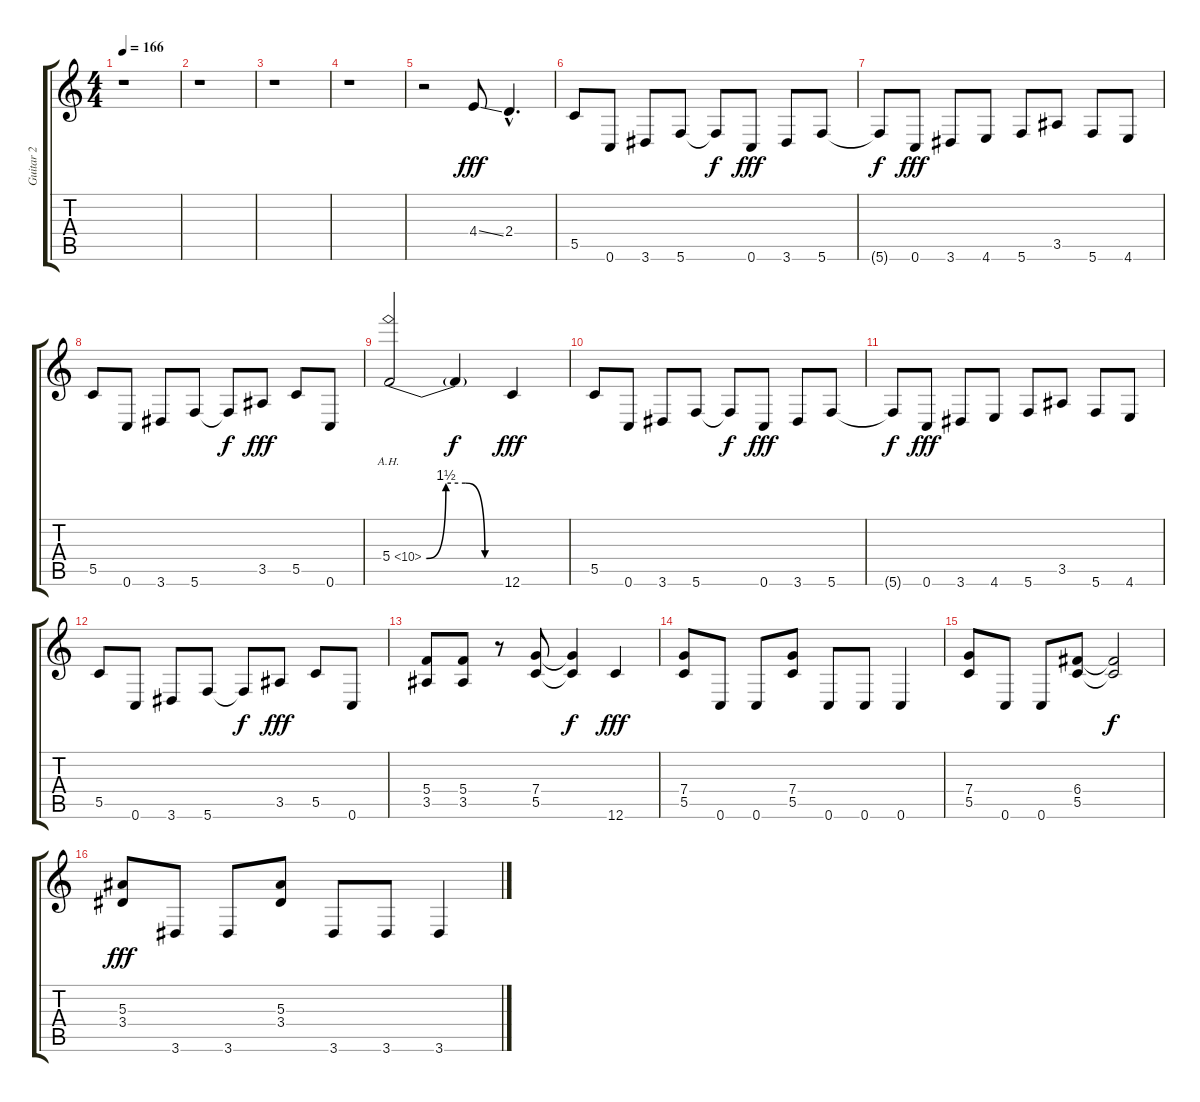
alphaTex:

\track ("Guitar 2" "Guitar 2") {instrument distortionguitar}
\staff {score tabs}
\tuning (D4 A3 F3 C3 G2 C2) {hide}
\ts (4 4)
\tempo 166
\clef g2
\ks c
r.1{dy f} |
r.1 |
r.1 |
r.1 |
r.2 4.4{ss}.8{dy fff} 2.4{hac}.4{d} |
5.5.8 0.6.8 3.6.8 5.6.8 5.6{t}.8{dy f} 0.6.8{dy fff} 3.6.8 5.6.8 |
5.6{t}.8{dy f} 0.6.8{dy fff} 3.6.8 4.6.8 5.6.8 3.5.8 5.6.8 4.6.8 |
5.5.8 0.6.8 3.6.8 5.6.8 5.6{t}.8{dy f} 3.5.8{dy fff} 5.5.8 0.6.8 |
5.4{be (custom 0 0 15 6 30 6 45 0 60 0) ah 5}.2{volume 0} 5.4{t}.4{dy f} 12.6.4{dy fff volume 13} |
5.5.8 0.6.8 3.6.8 5.6.8 5.6{t}.8{dy f} 0.6.8{dy fff} 3.6.8 5.6.8 |
5.6{t}.8{dy f} 0.6.8{dy fff} 3.6.8 4.6.8 5.6.8 3.5.8 5.6.8 4.6.8 |
5.5.8 0.6.8 3.6.8 5.6.8 5.6{t}.8{dy f} 3.5.8{dy fff} 5.5.8 0.6.8 |
(5.4 3.5).8 (5.4 3.5).8 r.8 (7.4 5.5).8 (7.4{t} 5.5{t}).4{dy f} 12.6.4{dy fff} |
(7.4 5.5).8 0.6.8 0.6.8 (7.4 5.5).8 0.6.8 0.6.8 0.6.4 |
(7.4 5.5).8 0.6.8 0.6.8 (6.4 5.5).8 (6.4{t} 5.5{t}).2{dy f} |
(5.3 3.4).8{dy fff} 3.6.8 3.6.8 (5.3 3.4).8 3.6.8 3.6.8 3.6.4
